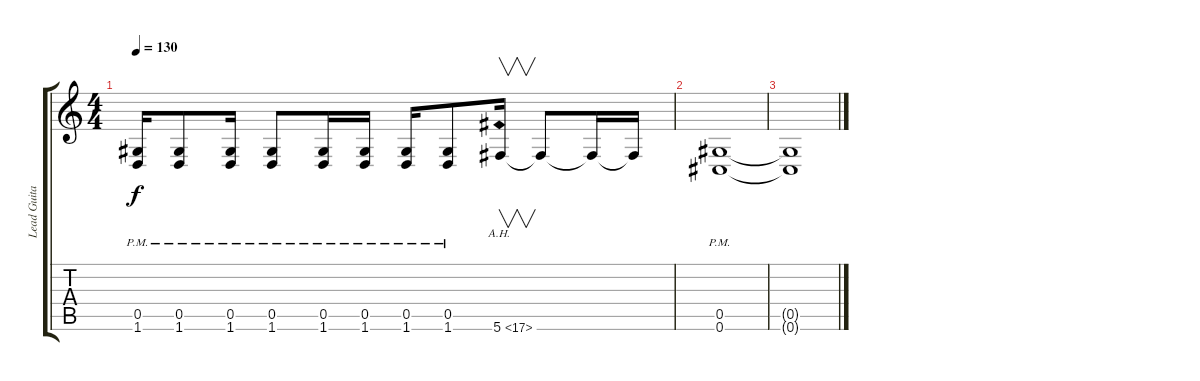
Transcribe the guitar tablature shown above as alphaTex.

\track ("Lead Guitar" "Lead Guita") {instrument distortionguitar}
\staff {score tabs}
\tuning (Eb4 Bb3 Gb3 Db3 Ab2 Db2) {hide}
\ts (4 4)
\tempo 130
\clef g2
\ks c
(0.5{pm} 1.6{pm}).16{dy f} (0.5{pm} 1.6{pm}).8 (0.5{pm} 1.6{pm}).16 (0.5{pm} 1.6{pm}).8 (0.5{pm} 1.6{pm}).16 (0.5{pm} 1.6{pm}).16 (0.5{pm} 1.6{pm}).16 (0.5{pm} 1.6{pm}).8 5.6{ah 12}.16{v} 5.6{t}.8 5.6{t}.16 5.6{t}.16 |
(0.5{pm} 0.6{pm}).1 |
(0.5{t} 0.6{t}).1
